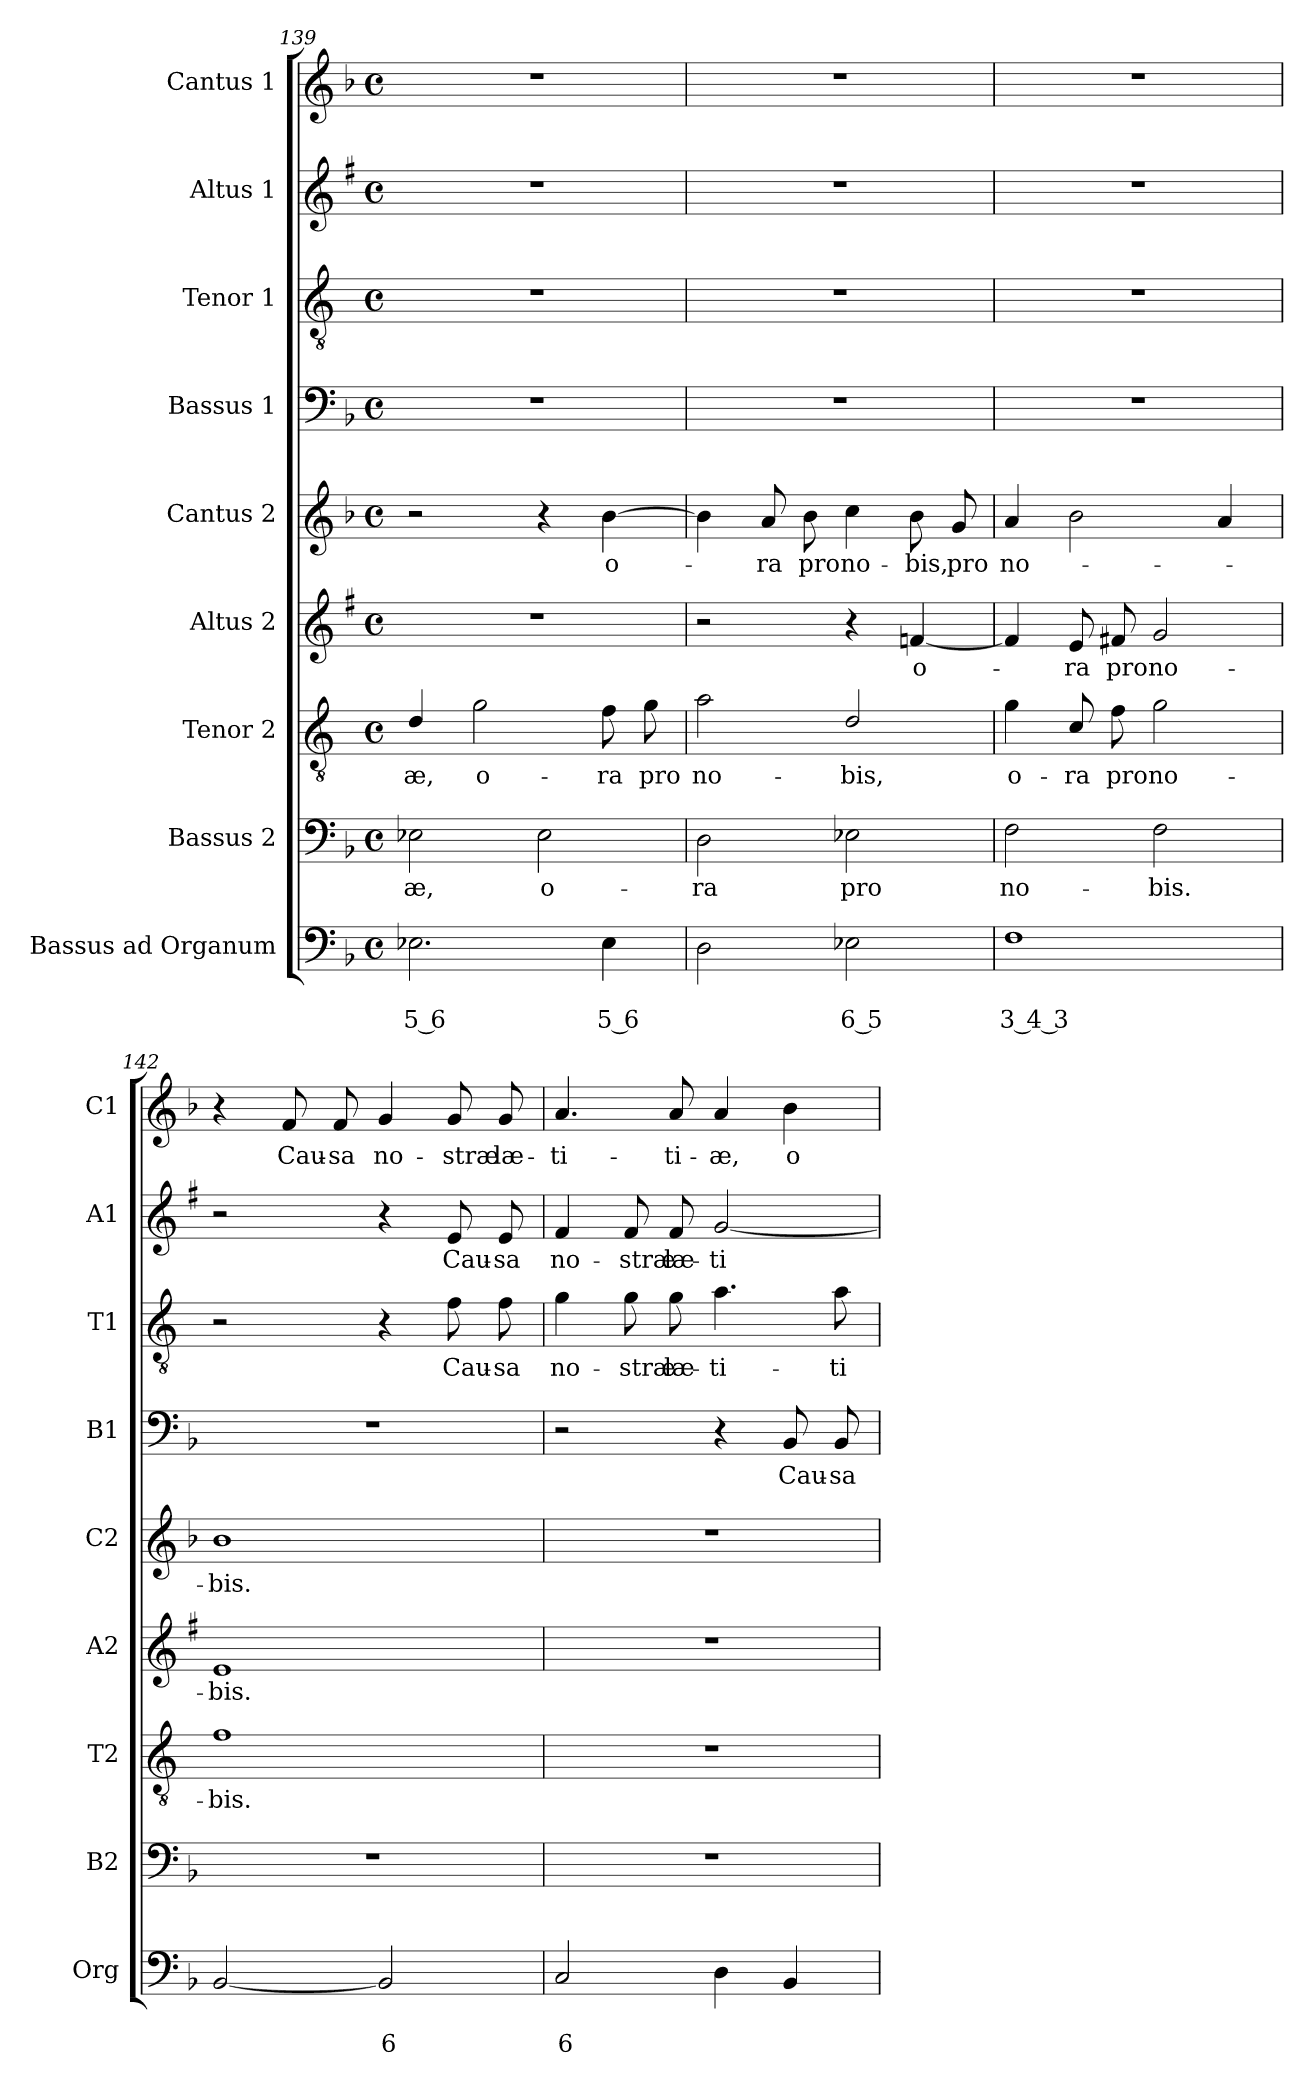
**kern	**text	**text	**kern	**text	**kern	**text	**kern	**text	**kern	**text	**kern	**text	**kern	**text	**kern	**text	**kern	**text
*part9	*part9	*part9	*part8	*part8	*part7	*part7	*part6	*part6	*part5	*part5	*part4	*part4	*part3	*part3	*part2	*part2	*part1	*part1
*staff9	*staff9	*staff9	*staff8	*staff8	*staff7	*staff7	*staff6	*staff6	*staff5	*staff5	*staff4	*staff4	*staff3	*staff3	*staff2	*staff2	*staff1	*staff1
*I"Bassus ad Organum	*	*	*I"Bassus 2	*	*I"Tenor 2	*	*I"Altus 2	*	*I"Cantus 2	*	*I"Bassus 1	*	*I"Tenor 1	*	*I"Altus 1	*	*I"Cantus 1	*
*I'Org	*	*	*I'B2	*	*I'T2	*	*I'A2	*	*I'C2	*	*I'B1	*	*I'T1	*	*I'A1	*	*I'C1	*
*clefF4	*	*	*clefF4	*	*clefGv2	*	*clefG2	*	*clefG2	*	*clefF4	*	*clefGv2	*	*clefG2	*	*clefG2	*
*	*	*	*	*	*ITrd4c7	*	*ITrd1c2	*	*	*	*	*	*ITrd4c7	*	*ITrd1c2	*	*	*
*k[b-]	*	*	*k[b-]	*	*k[b-]	*	*k[b-]	*	*k[b-]	*	*k[b-]	*	*k[b-]	*	*k[b-]	*	*k[b-]	*
*F:	*	*	*F:	*	*F:	*	*F:	*	*F:	*	*F:	*	*F:	*	*F:	*	*F:	*
*M4/4	*	*	*M4/4	*	*M4/4	*	*M4/4	*	*M4/4	*	*M4/4	*	*M4/4	*	*M4/4	*	*M4/4	*
*met(c)	*	*	*met(c)	*	*met(c)	*	*met(c)	*	*met(c)	*	*met(c)	*	*met(c)	*	*met(c)	*	*met(c)	*
=139	=139	=139	=139	=139	=139	=139	=139	=139	=139	=139	=139	=139	=139	=139	=139	=139	=139	=139
!	!	!LO:LY:b	!	!LO:LY:b	!	!LO:LY:b	!	!	!	!	!	!	!	!	!	!	!	!
2.E-X\	.	5 6	2E-X\	-æ,	4G/	-æ,	1r	.	2r	.	1r	.	1r	.	1r	.	1r	.
!	!	!	!	!	!	!LO:LY:b	!	!	!	!	!	!	!	!	!	!	!	!
.	.	.	.	.	2c\	o-	.	.	.	.	.	.	.	.	.	.	.	.
!	!	!	!	!LO:LY:b	!	!	!	!	!	!	!	!	!	!	!	!	!	!
.	.	.	2E-\	o-	.	.	.	.	4r	.	.	.	.	.	.	.	.	.
!	!	!LO:LY:b	!	!	!	!LO:LY:b	!	!	!	!LO:LY:b	!	!	!	!	!	!	!	!
4E-\	.	5 6	.	.	8B-\	-ra	.	.	[4b-\	o-	.	.	.	.	.	.	.	.
!	!	!	!	!	!	!LO:LY:b	!	!	!	!	!	!	!	!	!	!	!	!
.	.	.	.	.	8c\	pro	.	.	.	.	.	.	.	.	.	.	.	.
=140	=140	=140	=140	=140	=140	=140	=140	=140	=140	=140	=140	=140	=140	=140	=140	=140	=140	=140
!	!	!	!	!LO:LY:b	!	!LO:LY:b	!	!	!	!	!	!	!	!	!	!	!	!
2D\	.	.	2D\	-ra	2d\	no-	2r	.	4b-\]	.	1r	.	1r	.	1r	.	1r	.
!	!	!	!	!	!	!	!	!	!	!LO:LY:b	!	!	!	!	!	!	!	!
.	.	.	.	.	.	.	.	.	8a/	-ra	.	.	.	.	.	.	.	.
!	!	!	!	!	!	!	!	!	!	!LO:LY:b	!	!	!	!	!	!	!	!
.	.	.	.	.	.	.	.	.	8b-\	pro	.	.	.	.	.	.	.	.
!	!	!LO:LY:b	!	!LO:LY:b	!	!LO:LY:b	!	!	!	!LO:LY:b	!	!	!	!	!	!	!	!
2E-X\	.	6 5	2E-X\	pro	2G/	-bis,	4r	.	4cc\	no-	.	.	.	.	.	.	.	.
!	!	!	!	!	!	!	!	!LO:LY:b	!	!LO:LY:b	!	!	!	!	!	!	!	!
.	.	.	.	.	.	.	[4e-X/	o-	8b-\	-bis,	.	.	.	.	.	.	.	.
!	!	!	!	!	!	!	!	!	!	!LO:LY:b	!	!	!	!	!	!	!	!
.	.	.	.	.	.	.	.	.	8g/	pro	.	.	.	.	.	.	.	.
=141	=141	=141	=141	=141	=141	=141	=141	=141	=141	=141	=141	=141	=141	=141	=141	=141	=141	=141
!	!	!LO:LY:b	!	!LO:LY:b	!	!LO:LY:b	!	!	!	!LO:LY:b	!	!	!	!	!	!	!	!
1F	.	3 4 3	2F\	no-	4c\	o-	4e-/]	.	4a/	no-	1r	.	1r	.	1r	.	1r	.
!	!	!	!	!	!	!LO:LY:b	!	!LO:LY:b	!	!	!	!	!	!	!	!	!	!
.	.	.	.	.	8F/	-ra	8d/	-ra	2b-\	.	.	.	.	.	.	.	.	.
!	!	!	!	!	!	!LO:LY:b	!	!LO:LY:b	!	!	!	!	!	!	!	!	!	!
.	.	.	.	.	8B-\	pro	8en/	pro	.	.	.	.	.	.	.	.	.	.
!	!	!	!	!LO:LY:b	!	!LO:LY:b	!	!LO:LY:b	!	!	!	!	!	!	!	!	!	!
.	.	.	2F\	-bis.	2c\	no-	2f/	no-	.	.	.	.	.	.	.	.	.	.
.	.	.	.	.	.	.	.	.	4a/	.	.	.	.	.	.	.	.	.
=142	=142	=142	=142	=142	=142	=142	=142	=142	=142	=142	=142	=142	=142	=142	=142	=142	=142	=142
!	!	!	!	!	!	!LO:LY:b	!	!LO:LY:b	!	!LO:LY:b	!	!	!	!	!	!	!	!
[2BB-/	.	.	1r	.	1B-	-bis.	1d	-bis.	1b-	-bis.	1r	.	2r	.	2r	.	4r	.
!	!	!	!	!	!	!	!	!	!	!	!	!	!	!	!	!	!	!LO:LY:b
.	.	.	.	.	.	.	.	.	.	.	.	.	.	.	.	.	8f/	Cau-
!	!	!	!	!	!	!	!	!	!	!	!	!	!	!	!	!	!	!LO:LY:b
.	.	.	.	.	.	.	.	.	.	.	.	.	.	.	.	.	8f/	-sa
!	!	!LO:LY:b	!	!	!	!	!	!	!	!	!	!	!	!	!	!	!	!LO:LY:b
2BB-/]	.	6	.	.	.	.	.	.	.	.	.	.	4r	.	4r	.	4g/	no-
!	!	!	!	!	!	!	!	!	!	!	!	!	!	!LO:LY:b	!	!LO:LY:b	!	!LO:LY:b
.	.	.	.	.	.	.	.	.	.	.	.	.	8B-\	Cau-	8d/	Cau-	8g/	-stræ
!	!	!	!	!	!	!	!	!	!	!	!	!	!	!LO:LY:b	!	!LO:LY:b	!	!LO:LY:b
.	.	.	.	.	.	.	.	.	.	.	.	.	8B-\	-sa	8d/	-sa	8g/	læ-
!!LO:PB:g=z
=143	=143	=143	=143	=143	=143	=143	=143	=143	=143	=143	=143	=143	=143	=143	=143	=143	=143	=143
!	!	!LO:LY:b	!	!	!	!	!	!	!	!	!	!	!	!LO:LY:b	!	!LO:LY:b	!	!LO:LY:b
2C/	.	6	1r	.	1r	.	1r	.	1r	.	2r	.	4c\	no-	4e/	no-	4.a/	-ti-
!	!	!	!	!	!	!	!	!	!	!	!	!	!	!LO:LY:b	!	!LO:LY:b	!	!
.	.	.	.	.	.	.	.	.	.	.	.	.	8c\	-stræ	8e/	-stræ	.	.
!	!	!	!	!	!	!	!	!	!	!	!	!	!	!LO:LY:b	!	!LO:LY:b	!	!LO:LY:b
.	.	.	.	.	.	.	.	.	.	.	.	.	8c\	læ-	8e/	læ-	8a/	-ti-
!	!	!	!	!	!	!	!	!	!	!	!	!	!	!LO:LY:b	!	!LO:LY:b	!	!LO:LY:b
4D\	.	.	.	.	.	.	.	.	.	.	4r	.	4.d\	-ti-	[2f/	-ti-	4a/	-æ,
!	!	!	!	!	!	!	!	!	!	!	!	!LO:LY:b	!	!	!	!	!	!LO:LY:b
4BB-/	.	.	.	.	.	.	.	.	.	.	8BB-/	Cau-	.	.	.	.	4b-\	o-
!	!	!	!	!	!	!	!	!	!	!	!	!LO:LY:b	!	!LO:LY:b	!	!	!	!
.	.	.	.	.	.	.	.	.	.	.	8BB-/	-sa	8d\	-ti-	.	.	.	.
=	=	=	=	=	=	=	=	=	=	=	=	=	=	=	=	=	=	=
*-	*-	*-	*-	*-	*-	*-	*-	*-	*-	*-	*-	*-	*-	*-	*-	*-	*-	*-
